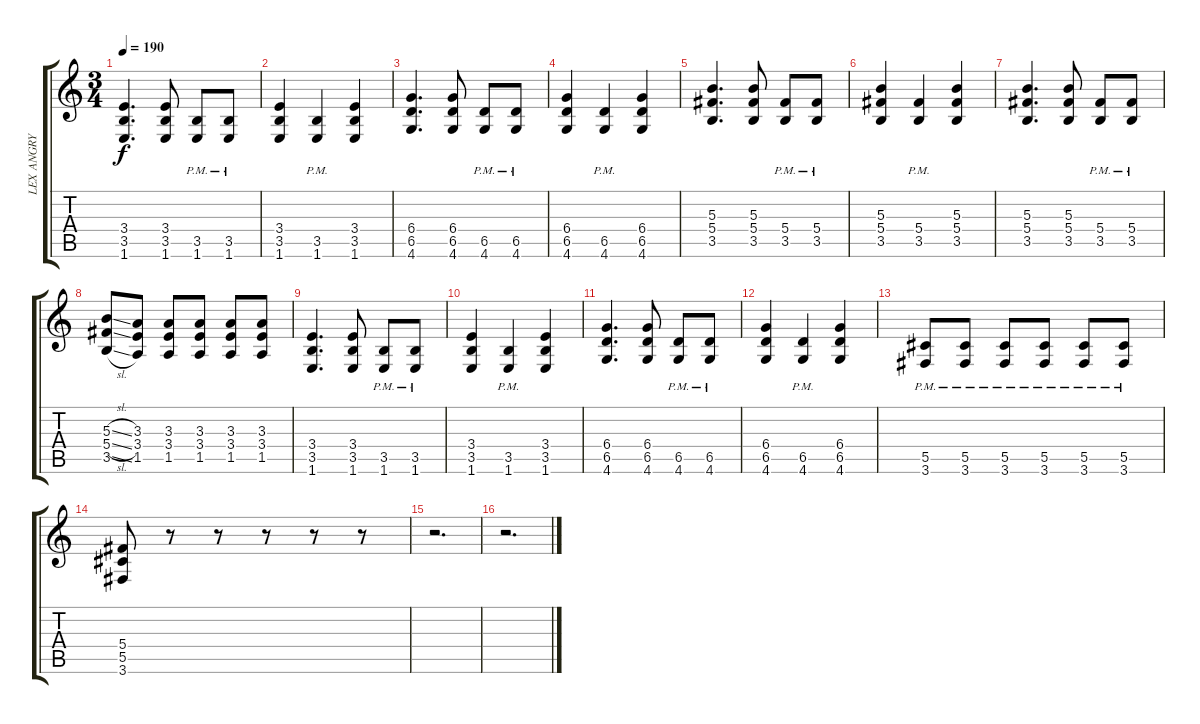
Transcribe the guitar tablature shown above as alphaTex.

\track ("LEX ANGRY" "LEX ANGRY") {instrument distortionguitar}
\staff {score tabs}
\tuning (Eb4 Bb3 Gb3 Db3 Ab2 Eb2) {hide}
\ts (3 4)
\tempo 190
\clef g2
\ks c
(3.4 3.5 1.6).4{d dy f} (3.4 3.5 1.6).8 (3.5{pm} 1.6{pm}).8 (3.5{pm} 1.6{pm}).8 |
(3.4 3.5 1.6).4 (3.5{pm} 1.6{pm}).4 (3.4 3.5 1.6).4 |
(6.4 6.5 4.6).4{d} (6.4 6.5 4.6).8 (6.5{pm} 4.6{pm}).8 (6.5{pm} 4.6{pm}).8 |
(6.4 6.5 4.6).4 (6.5{pm} 4.6{pm}).4 (6.4 6.5 4.6).4 |
(5.3 5.4 3.5).4{d} (5.3 5.4 3.5).8 (5.4{pm} 3.5{pm}).8 (5.4{pm} 3.5{pm}).8 |
(5.3 5.4 3.5).4 (5.4{pm} 3.5{pm}).4 (5.3 5.4 3.5).4 |
(5.3 5.4 3.5).4{d} (5.3 5.4 3.5).8 (5.4{pm} 3.5{pm}).8 (5.4{pm} 3.5{pm}).8 |
(5.3{sl} 5.4{sl} 3.5{sl}).8 (3.3 3.4 1.5).8 (3.3 3.4 1.5).8 (3.3 3.4 1.5).8 (3.3 3.4 1.5).8 (3.3 3.4 1.5).8 |
(3.4 3.5 1.6).4{d} (3.4 3.5 1.6).8 (3.5{pm} 1.6{pm}).8 (3.5{pm} 1.6{pm}).8 |
(3.4 3.5 1.6).4 (3.5{pm} 1.6{pm}).4 (3.4 3.5 1.6).4 |
(6.4 6.5 4.6).4{d} (6.4 6.5 4.6).8 (6.5{pm} 4.6{pm}).8 (6.5{pm} 4.6{pm}).8 |
(6.4 6.5 4.6).4 (6.5{pm} 4.6{pm}).4 (6.4 6.5 4.6).4 |
(5.5{pm} 3.6{pm}).8 (5.5{pm} 3.6{pm}).8 (5.5{pm} 3.6{pm}).8 (5.5{pm} 3.6{pm}).8 (5.5{pm} 3.6{pm}).8 (5.5{pm} 3.6{pm}).8 |
(5.4 5.5 3.6).8 r.8 r.8 r.8 r.8 r.8 |
r.2{d} |
r.2{d}
